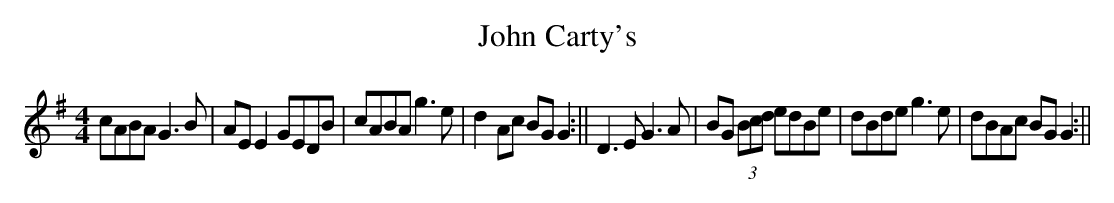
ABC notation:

X:1
T:John Carty's
M:4/4
L:1/8
K:G
cABA G3B|AEE2 GEDB|cABA g3e|d2Ac BGG2:||\
D3E G3A|BG (3Bcd edBe|dBde g3e|dBAc BGG2:||
